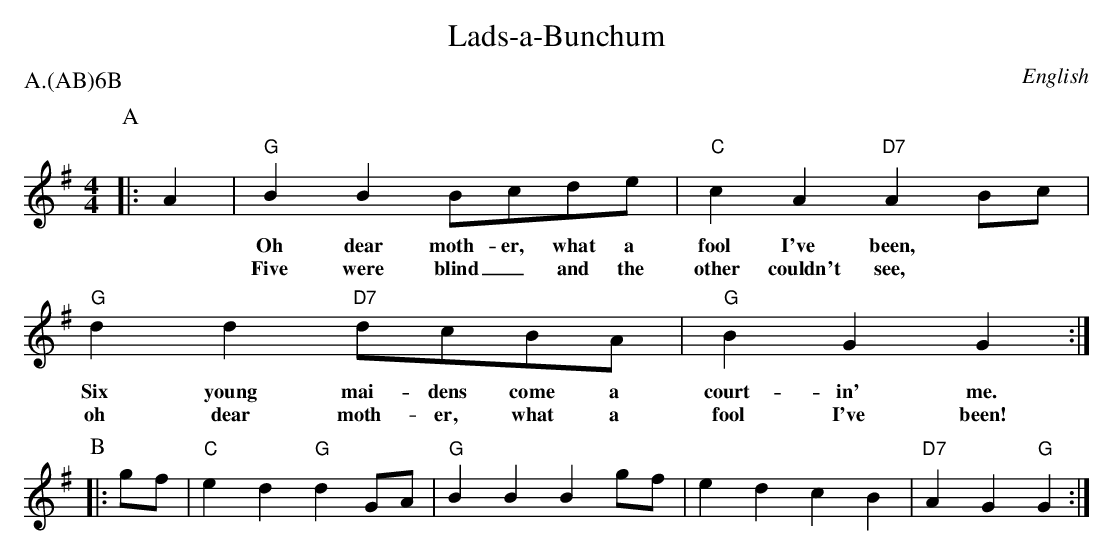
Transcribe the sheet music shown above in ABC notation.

X:1
T:Lads-a-Bunchum
M:4/4
O:English
P:A.(AB)6B
K:G
P:A
" " |: A2 | "G" B2 B2    Bcde           | "C" c2 A2   "D7" A2 Bc |
w: *    Oh   dear  moth-er, what a  fool  I've     been,
w: *    Five were  blind_ and the   other couldn't see,
"G" d2 d2  "D7" dcBA         | "G" B2    G2       G2    :|
w: Six  young mai-dens come a  court-in'      me.
w: oh   dear  moth-er, what a  fool  I've     been!
P:B
"" |: gf | "C" e2 d2 "G" d2 GA | "G" B2 B2 B2 gf | e2 d2 c2 B2 |\
"D7" A2 G2 "G" G2 :|
